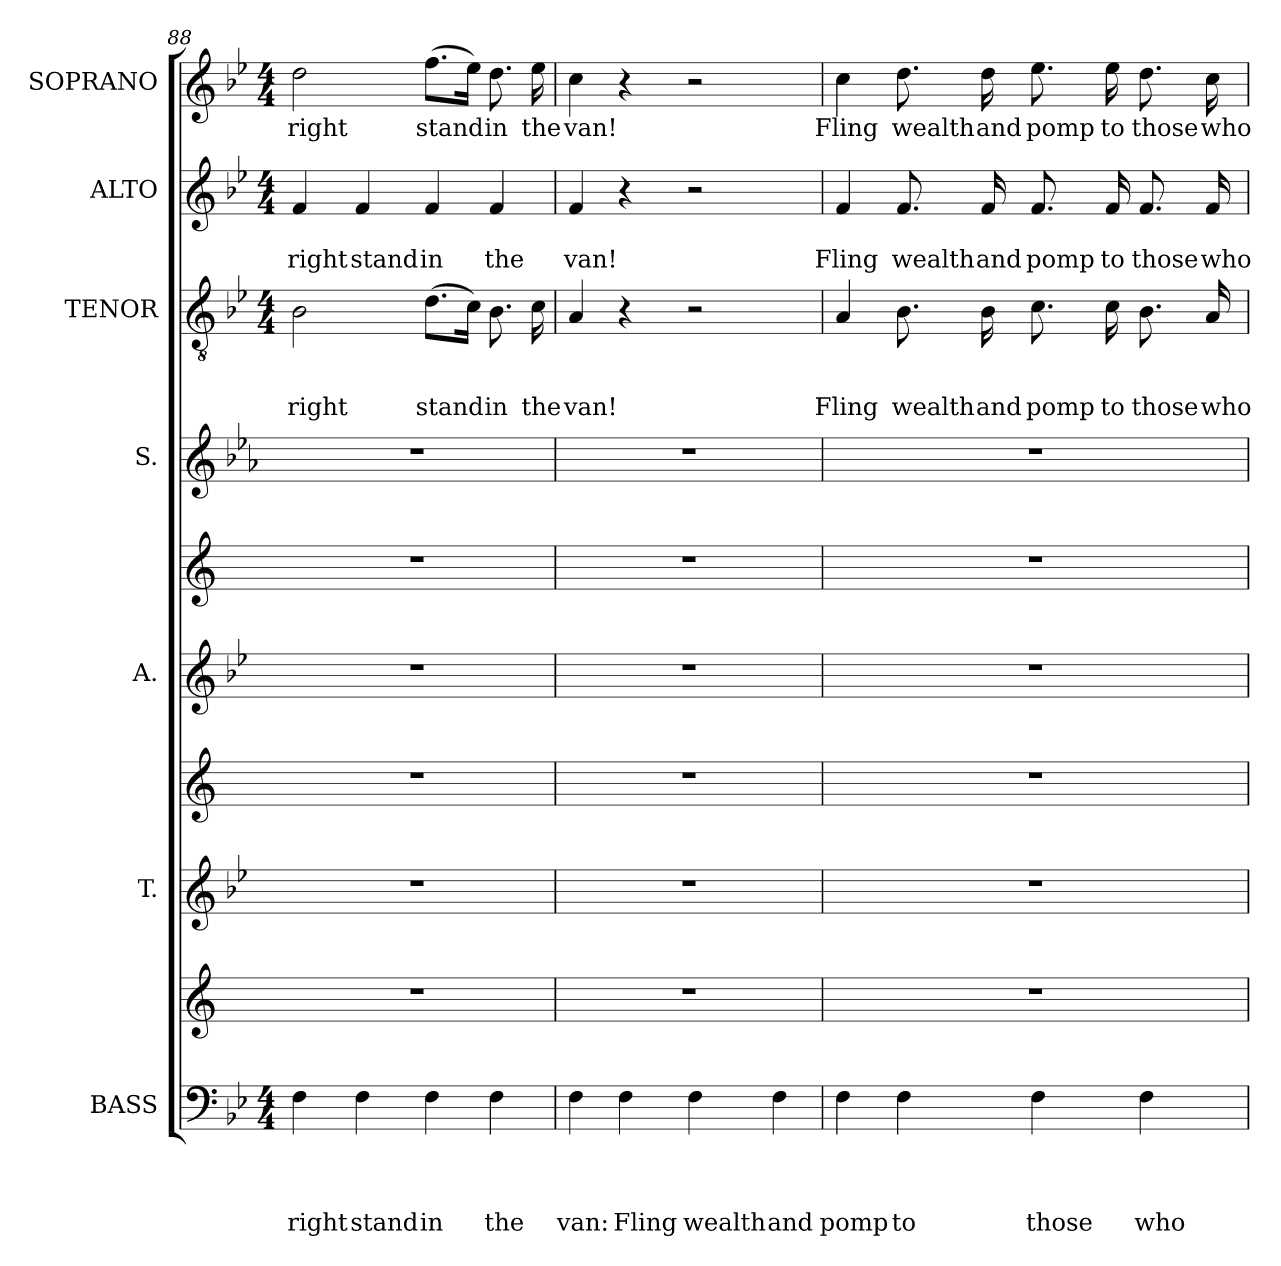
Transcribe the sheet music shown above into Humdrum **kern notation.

**kern	**text	**text	**text	**text	**kern	**kern	**kern	**kern	**kern	**kern	**kern	**text	**text	**text	**kern	**text	**text	**kern	**text
*part10	*part10	*part10	*part10	*part10	*part9	*part8	*part7	*part6	*part5	*part4	*part3	*part3	*part3	*part3	*part2	*part2	*part2	*part1	*part1
*staff10	*staff10	*staff10	*staff10	*staff10	*staff9	*staff8	*staff7	*staff6	*staff5	*staff4	*staff3	*staff3	*staff3	*staff3	*staff2	*staff2	*staff2	*staff1	*staff1
*I"BASS	*	*	*	*	*	*I"T.	*	*I"A.	*	*I"S.	*I"TENOR	*	*	*	*I"ALTO	*	*	*I"SOPRANO	*
*I'B.	*	*	*	*	*	*I'T.	*	*I'A.	*	*I'S.	*I'T.	*	*	*	*I'A.	*	*	*I'S.	*
*clefF4	*	*	*	*	*clefG2	*clefG2	*clefG2	*clefG2	*clefG2	*clefG2	*clefGv2	*	*	*	*clefG2	*	*	*clefG2	*
*	*	*	*	*	*ITrd1c2	*	*ITrd1c2	*	*ITrd1c2	*ITrd3c5	*	*	*	*	*	*	*	*	*
*k[b-e-]	*	*	*	*	*k[b-e-]	*k[b-e-]	*k[b-e-]	*k[b-e-]	*k[b-e-]	*k[b-e-]	*k[b-e-]	*	*	*	*k[b-e-]	*	*	*k[b-e-]	*
*B-:	*	*	*	*	*B-:	*B-:	*B-:	*B-:	*B-:	*B-:	*B-:	*	*	*	*B-:	*	*	*B-:	*
*M4/4	*	*	*	*	*	*	*	*	*	*	*M4/4	*	*	*	*M4/4	*	*	*M4/4	*
=88	=88	=88	=88	=88	=88	=88	=88	=88	=88	=88	=88	=88	=88	=88	=88	=88	=88	=88	=88
!	!	!	!	!LO:LY:b	!	!	!	!	!	!	!	!	!	!LO:LY:b	!	!	!LO:LY:b	!	!LO:LY:b
4F\	.	.	.	right	1r	1r	1r	1r	1r	1r	2B-\	.	.	right	4f/	.	right	2dd\	right
!	!	!	!	!LO:LY:b	!	!	!	!	!	!	!	!	!	!	!	!	!LO:LY:b	!	!
4F\	.	.	.	stand	.	.	.	.	.	.	.	.	.	.	4f/	.	stand	.	.
!	!	!	!	!LO:LY:b	!	!	!	!	!	!	!	!	!	!LO:LY:b	!	!	!LO:LY:b	!	!LO:LY:b
4F\	.	.	.	in	.	.	.	.	.	.	(>8.d\L	.	.	stand	4f/	.	in	(>8.ff\L	stand
.	.	.	.	.	.	.	.	.	.	.	16c\Jk)	.	.	.	.	.	.	16ee-\Jk)	.
!	!	!	!	!LO:LY:b	!	!	!	!	!	!	!	!	!	!LO:LY:b	!	!	!LO:LY:b	!	!LO:LY:b
4F\	.	.	.	the	.	.	.	.	.	.	8.B-\	.	.	in	4f/	.	the	8.dd\	in
!	!	!	!	!	!	!	!	!	!	!	!	!	!	!LO:LY:b	!	!	!	!	!LO:LY:b
.	.	.	.	.	.	.	.	.	.	.	16c\	.	.	the	.	.	.	16ee-\	the
=89	=89	=89	=89	=89	=89	=89	=89	=89	=89	=89	=89	=89	=89	=89	=89	=89	=89	=89	=89
!	!	!	!	!LO:LY:b	!	!	!	!	!	!	!	!	!	!LO:LY:b	!	!	!LO:LY:b	!	!LO:LY:b
4F\	.	.	.	van:	1r	1r	1r	1r	1r	1r	4A/	.	.	van!	4f/	.	van!	4cc\	van!
!	!	!	!	!LO:LY:b	!	!	!	!	!	!	!	!	!	!	!	!	!	!	!
4F\	.	.	.	Fling	.	.	.	.	.	.	4r	.	.	.	4r	.	.	4r	.
!	!	!	!	!LO:LY:b	!	!	!	!	!	!	!	!	!	!	!	!	!	!	!
4F\	.	.	.	wealth	.	.	.	.	.	.	2r	.	.	.	2r	.	.	2r	.
!	!	!	!	!LO:LY:b	!	!	!	!	!	!	!	!	!	!	!	!	!	!	!
4F\	.	.	.	and	.	.	.	.	.	.	.	.	.	.	.	.	.	.	.
!!LO:LB:g=z
=90	=90	=90	=90	=90	=90	=90	=90	=90	=90	=90	=90	=90	=90	=90	=90	=90	=90	=90	=90
!	!	!	!	!LO:LY:b	!	!	!	!	!	!	!	!	!	!LO:LY:b	!	!	!LO:LY:b	!	!LO:LY:b
4F\	.	.	.	pomp	1r	1r	1r	1r	1r	1r	4A/	.	.	Fling	4f/	.	Fling	4cc\	Fling
!	!	!	!	!LO:LY:b	!	!	!	!	!	!	!	!	!	!LO:LY:b	!	!	!LO:LY:b	!	!LO:LY:b
4F\	.	.	.	to	.	.	.	.	.	.	8.B-\	.	.	wealth	8.f/	.	wealth	8.dd\	wealth
!	!	!	!	!	!	!	!	!	!	!	!	!	!	!LO:LY:b	!	!	!LO:LY:b	!	!LO:LY:b
.	.	.	.	.	.	.	.	.	.	.	16B-\	.	.	and	16f/	.	and	16dd\	and
!	!	!	!	!LO:LY:b	!	!	!	!	!	!	!	!	!	!LO:LY:b	!	!	!LO:LY:b	!	!LO:LY:b
4F\	.	.	.	those	.	.	.	.	.	.	8.c\	.	.	pomp	8.f/	.	pomp	8.ee-\	pomp
!	!	!	!	!	!	!	!	!	!	!	!	!	!	!LO:LY:b	!	!	!LO:LY:b	!	!LO:LY:b
.	.	.	.	.	.	.	.	.	.	.	16c\	.	.	to	16f/	.	to	16ee-\	to
!	!	!	!	!LO:LY:b	!	!	!	!	!	!	!	!	!	!LO:LY:b	!	!	!LO:LY:b	!	!LO:LY:b
4F\	.	.	.	who	.	.	.	.	.	.	8.B-\	.	.	those	8.f/	.	those	8.dd\	those
!	!	!	!	!	!	!	!	!	!	!	!	!	!	!LO:LY:b	!	!	!LO:LY:b	!	!LO:LY:b
.	.	.	.	.	.	.	.	.	.	.	16A/	.	.	who	16f/	.	who	16cc\	who
=	=	=	=	=	=	=	=	=	=	=	=	=	=	=	=	=	=	=	=
*-	*-	*-	*-	*-	*-	*-	*-	*-	*-	*-	*-	*-	*-	*-	*-	*-	*-	*-	*-
